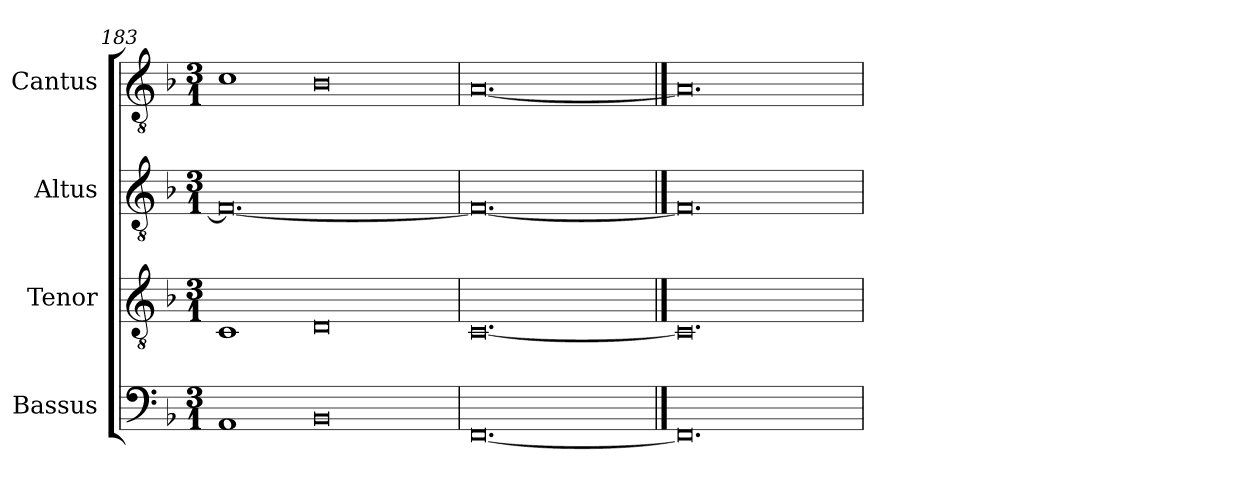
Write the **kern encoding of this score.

**kern	**kern	**kern	**kern
*part4	*part3	*part2	*part1
*staff4	*staff3	*staff2	*staff1
*I"Bassus	*I"Tenor	*I"Altus	*I"Cantus
*clefF4	*clefGv2	*clefGv2	*clefGv2
*k[b-]	*k[b-]	*k[b-]	*k[b-]
*M3/1	*M3/1	*M3/1	*M3/1
=183	=183	=183	=183
1AA/	1C/	0.F/_	1c/
0BB-/	0D/	.	0B-/
=184	=184	=184	=184
[0.FF/	[0.C/	0.F/_	[0.A/
==185	==185	==185	==185
0.FF/]	0.C/]	0.F/]	0.A/]
=	=	=	=
*-	*-	*-	*-
